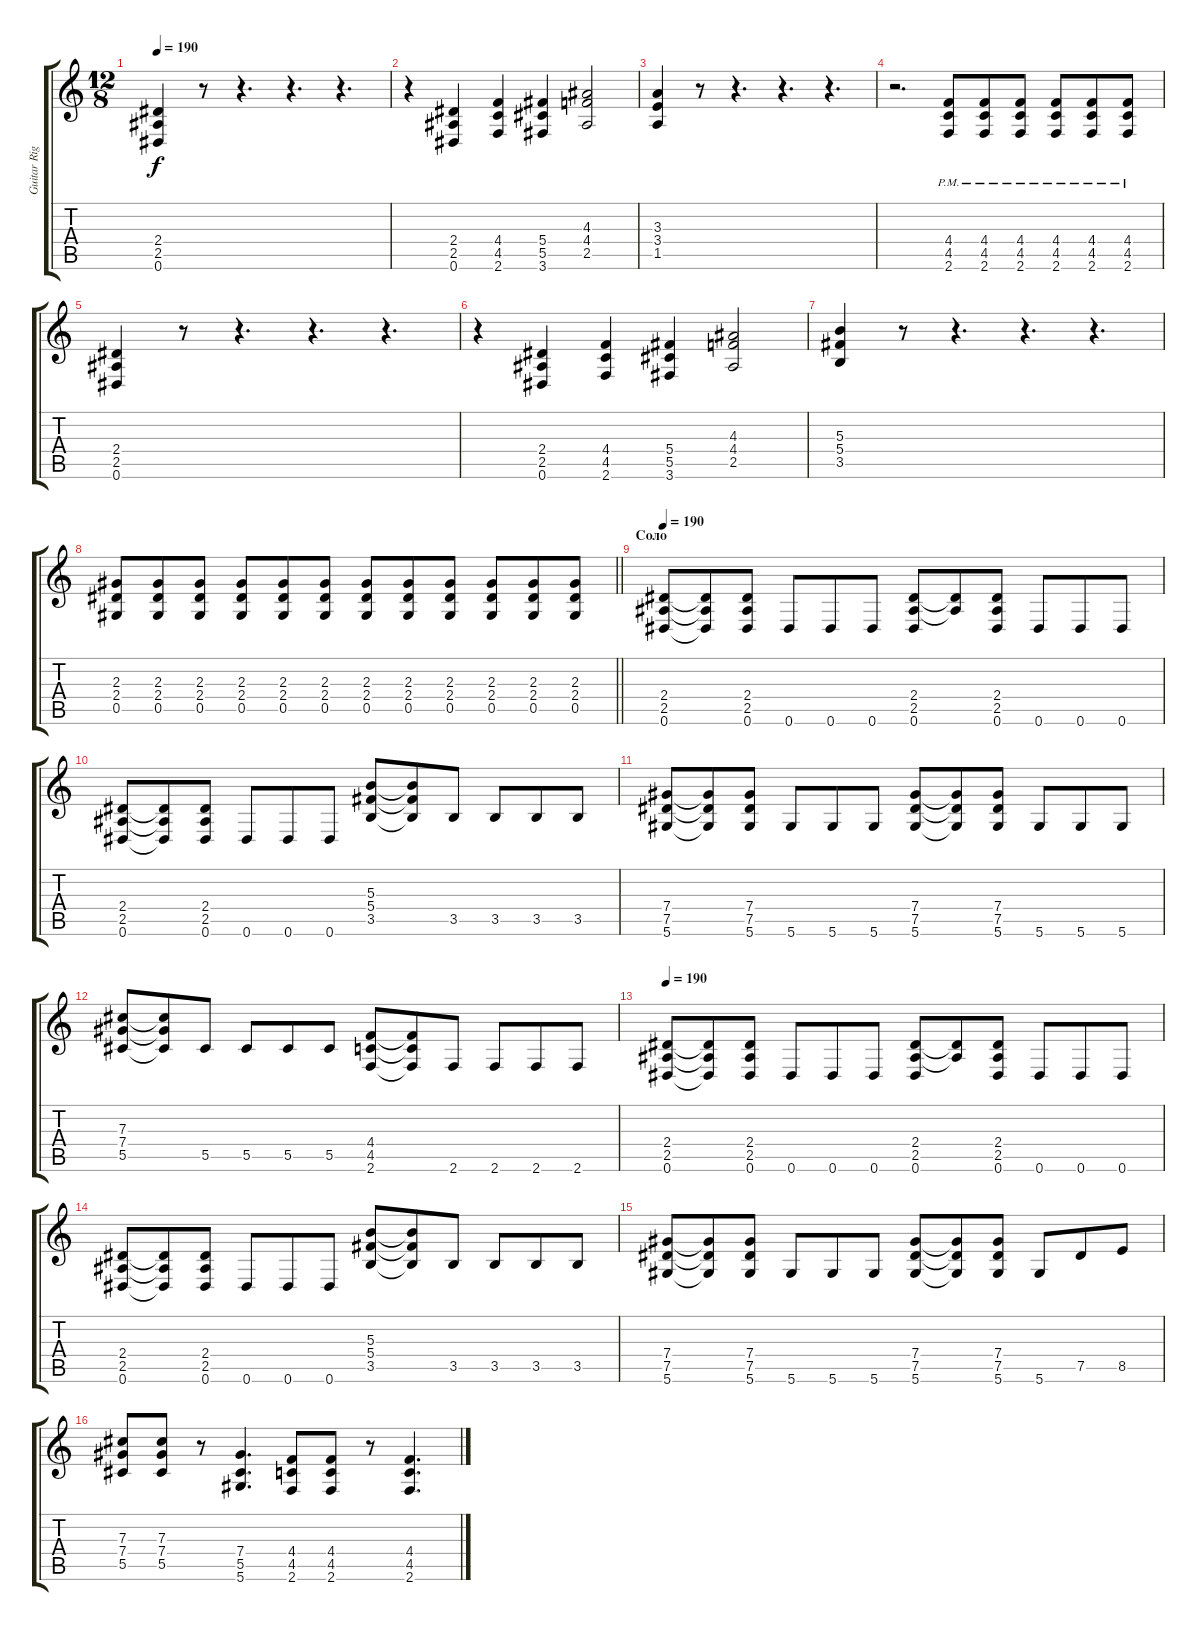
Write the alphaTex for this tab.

\track ("Guitar Right" "Guitar Rig") {instrument distortionguitar}
\staff {score tabs}
\tuning (Eb4 Bb3 Gb3 Db3 Ab2 Eb2) {hide}
\ts (12 8)
\tempo 190
\clef g2
\ks c
(2.4 2.5 0.6).4{dy f} r.8 r.4{d} r.4{d} r.4{d} |
r.4 (2.4 2.5 0.6).4 (4.4 4.5 2.6).4 (5.4 5.5 3.6).4 (4.3 4.4 2.5).2 |
(3.3 3.4 1.5).4 r.8 r.4{d} r.4{d} r.4{d} |
r.2{d} (4.4{pm} 4.5{pm} 2.6{pm}).8 (4.4{pm} 4.5{pm} 2.6{pm}).8 (4.4{pm} 4.5{pm} 2.6{pm}).8 (4.4{pm} 4.5{pm} 2.6{pm}).8 (4.4{pm} 4.5{pm} 2.6{pm}).8 (4.4{pm} 4.5{pm} 2.6{pm}).8 |
(2.4 2.5 0.6).4 r.8 r.4{d} r.4{d} r.4{d} |
r.4 (2.4 2.5 0.6).4 (4.4 4.5 2.6).4 (5.4 5.5 3.6).4 (4.3 4.4 2.5).2 |
(5.3 5.4 3.5).4 r.8 r.4{d} r.4{d} r.4{d} |
\barLineRight lightlight
(2.3 2.4 0.5).8 (2.3 2.4 0.5).8 (2.3 2.4 0.5).8 (2.3 2.4 0.5).8 (2.3 2.4 0.5).8 (2.3 2.4 0.5).8 (2.3 2.4 0.5).8 (2.3 2.4 0.5).8 (2.3 2.4 0.5).8 (2.3 2.4 0.5).8 (2.3 2.4 0.5).8 (2.3 2.4 0.5).8 |
\section ("" "Соло")
\tempo 190
(2.4 2.5 0.6).8 (2.4{t} 2.5{t} 0.6{t}).8 (2.4 2.5 0.6).8 0.6.8 0.6.8 0.6.8 (2.4 2.5 0.6).8 (2.4{t} 2.5{t}).8 (2.4 2.5 0.6).8 0.6.8 0.6.8 0.6.8 |
(2.4 2.5 0.6).8 (2.4{t} 2.5{t} 0.6{t}).8 (2.4 2.5 0.6).8 0.6.8 0.6.8 0.6.8 (5.3 5.4 3.5).8 (5.3{t} 5.4{t} 3.5{t}).8 3.5.8 3.5.8 3.5.8 3.5.8 |
(7.4 7.5 5.6).8 (7.4{t} 7.5{t} 5.6{t}).8 (7.4 7.5 5.6).8 5.6.8 5.6.8 5.6.8 (7.4 7.5 5.6).8 (7.4{t} 7.5{t} 5.6{t}).8 (7.4 7.5 5.6).8 5.6.8 5.6.8 5.6.8 |
(7.3 7.4 5.5).8 (7.3{t} 7.4{t} 5.5{t}).8 5.5.8 5.5.8 5.5.8 5.5.8 (4.4 4.5 2.6).8 (4.4{t} 4.5{t} 2.6{t}).8 2.6.8 2.6.8 2.6.8 2.6.8 |
\tempo 190
(2.4 2.5 0.6).8 (2.4{t} 2.5{t} 0.6{t}).8 (2.4 2.5 0.6).8 0.6.8 0.6.8 0.6.8 (2.4 2.5 0.6).8 (2.4{t} 2.5{t}).8 (2.4 2.5 0.6).8 0.6.8 0.6.8 0.6.8 |
(2.4 2.5 0.6).8 (2.4{t} 2.5{t} 0.6{t}).8 (2.4 2.5 0.6).8 0.6.8 0.6.8 0.6.8 (5.3 5.4 3.5).8 (5.3{t} 5.4{t} 3.5{t}).8 3.5.8 3.5.8 3.5.8 3.5.8 |
(7.4 7.5 5.6).8 (7.4{t} 7.5{t} 5.6{t}).8 (7.4 7.5 5.6).8 5.6.8 5.6.8 5.6.8 (7.4 7.5 5.6).8 (7.4{t} 7.5{t} 5.6{t}).8 (7.4 7.5 5.6).8 5.6.8 7.5.8 8.5.8 |
(7.3 7.4 5.5).8 (7.3 7.4 5.5).8 r.8 (7.4 5.5 5.6).4{d} (4.4 4.5 2.6).8 (4.4 4.5 2.6).8 r.8 (4.4 4.5 2.6).4{d}
